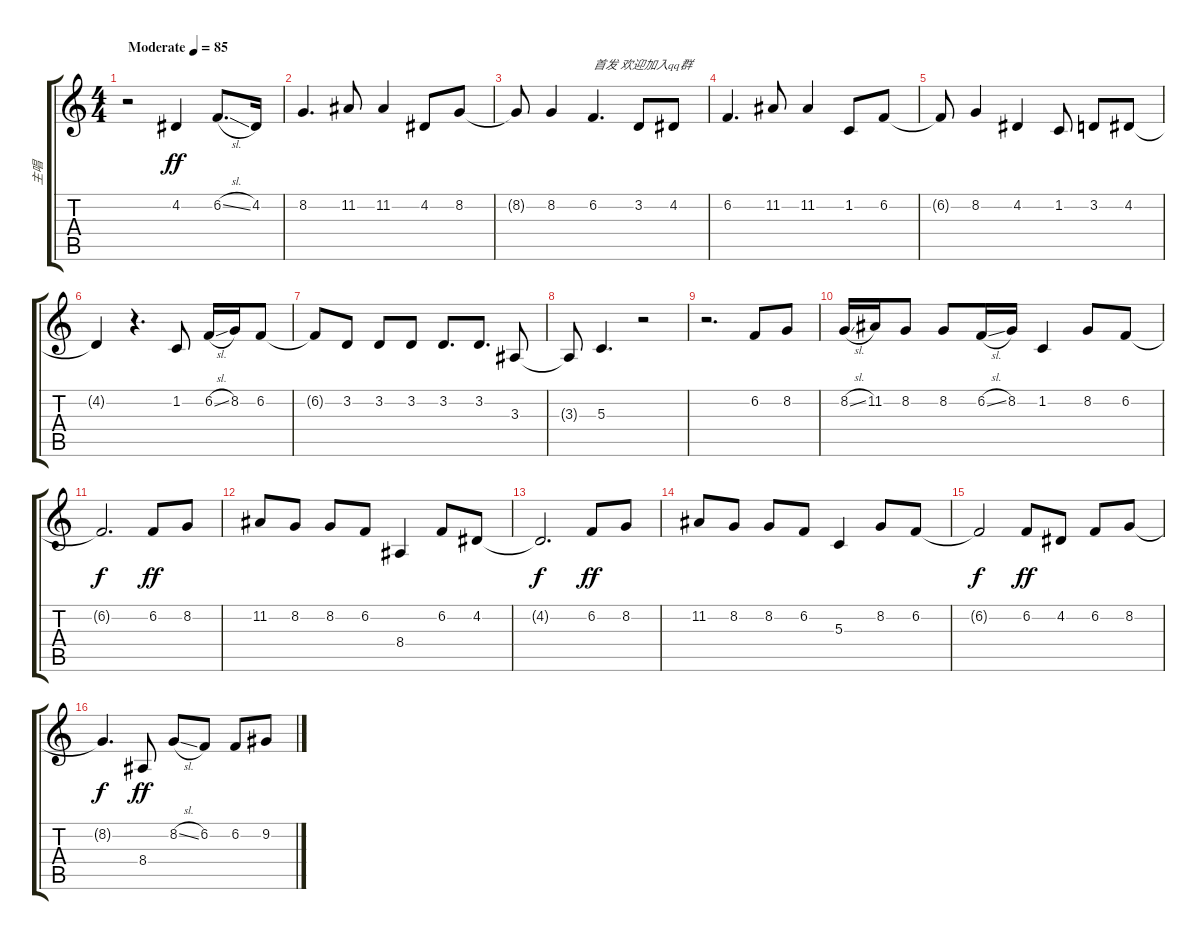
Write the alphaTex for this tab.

\track ("主唱" "主唱") {instrument flute}
\staff {score tabs}
\tuning (E4 B3 G3 D3 A2 E2) {hide}
\ts (4 4)
\tempo (85 "Moderate")
\clef g2
\ks c
r.2{dy ff instrument flute} 4.2.4 6.2{sl}.8{d} 4.2.16 |
8.2.4{d} 11.2.8 11.2.4 4.2.8 8.2.8 |
8.2{t}.8 8.2.4 6.2.4{d txt "首发 欢迎加入qq群"} 3.2.8 4.2.8 |
6.2.4{d} 11.2.8 11.2.4 1.2.8 6.2.8 |
6.2{t}.8 8.2.4 4.2.4 1.2.8 3.2.8 4.2.8 |
4.2{t}.4 r.4{d} 1.2.8 6.2{sl}.16 8.2.16 6.2.8 |
6.2{t}.8 3.2.8 3.2.8 3.2.8 3.2.8{d} 3.2.8{d} 3.3.8 |
3.3{t}.8 5.3.4{d} r.2 |
r.2{d} 6.2.8 8.2.8 |
8.2{sl}.16 11.2.16 8.2.8 8.2.8 6.2{sl}.16 8.2.16 1.2.4 8.2.8 6.2.8 |
6.2{t}.2{d dy f} 6.2.8{dy ff} 8.2.8 |
11.2.8 8.2.8 8.2.8 6.2.8 8.4.4 6.2.8 4.2.8 |
4.2{t}.2{d dy f} 6.2.8{dy ff} 8.2.8 |
11.2.8 8.2.8 8.2.8 6.2.8 5.3.4 8.2.8 6.2.8 |
6.2{t}.2{dy f} 6.2.8{dy ff} 4.2.8 6.2.8 8.2.8 |
8.2{t}.4{d dy f} 8.4.8{dy ff} 8.2{sl}.8 6.2.8 6.2.8 9.2.8
